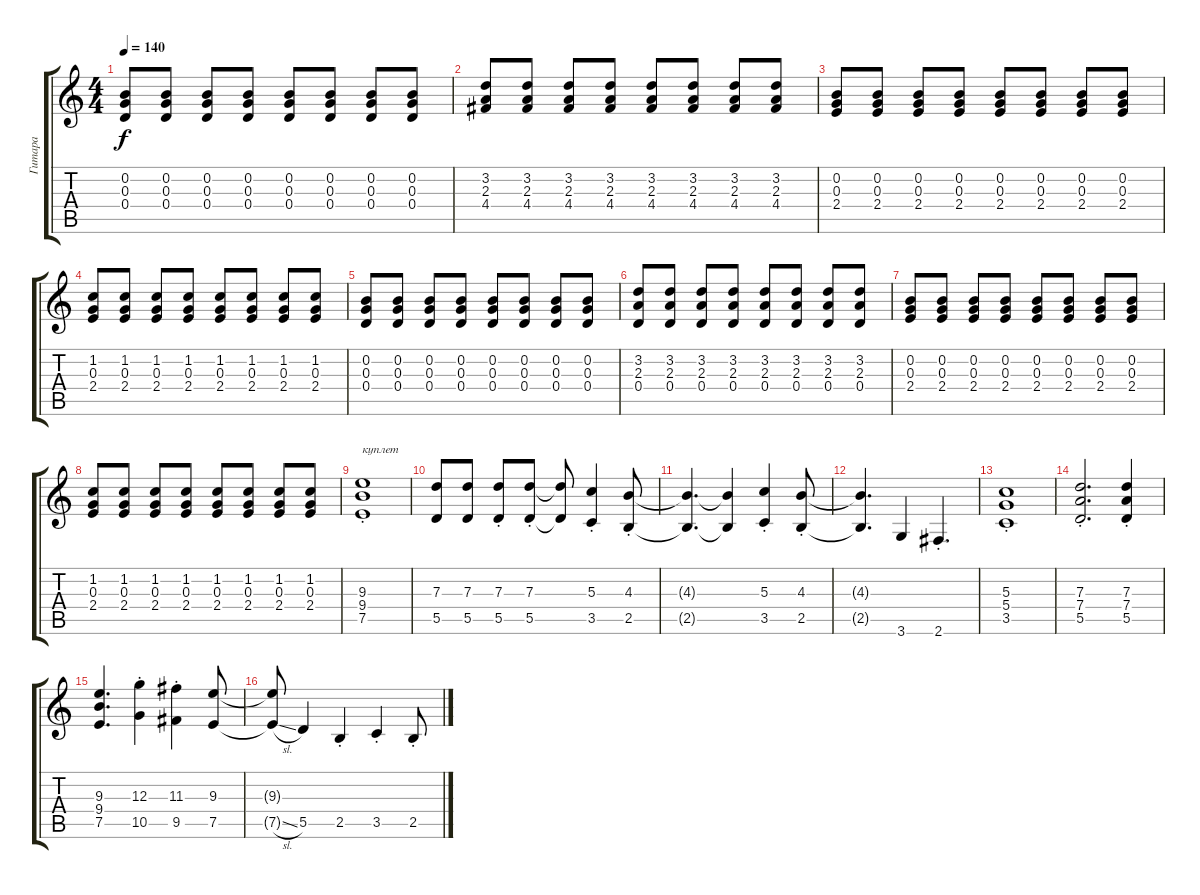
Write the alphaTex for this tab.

\track ("Гитара" "Гитара") {instrument acousticguitarsteel}
\staff {score tabs}
\tuning (E4 B3 G3 D3 A2 E2) {hide}
\ts (4 4)
\tempo 140
\clef g2
\ks c
(0.2 0.3 0.4).8{dy f instrument distortionguitar} (0.2 0.3 0.4).8 (0.2 0.3 0.4).8 (0.2 0.3 0.4).8 (0.2 0.3 0.4).8 (0.2 0.3 0.4).8 (0.2 0.3 0.4).8 (0.2 0.3 0.4).8 |
(3.2 2.3 4.4).8 (3.2 2.3 4.4).8 (3.2 2.3 4.4).8 (3.2 2.3 4.4).8 (3.2 2.3 4.4).8 (3.2 2.3 4.4).8 (3.2 2.3 4.4).8 (3.2 2.3 4.4).8 |
(0.2 0.3 2.4).8 (0.2 0.3 2.4).8 (0.2 0.3 2.4).8 (0.2 0.3 2.4).8 (0.2 0.3 2.4).8 (0.2 0.3 2.4).8 (0.2 0.3 2.4).8 (0.2 0.3 2.4).8 |
(1.2 0.3 2.4).8 (1.2 0.3 2.4).8 (1.2 0.3 2.4).8 (1.2 0.3 2.4).8 (1.2 0.3 2.4).8 (1.2 0.3 2.4).8 (1.2 0.3 2.4).8 (1.2 0.3 2.4).8 |
(0.2 0.3 0.4).8 (0.2 0.3 0.4).8 (0.2 0.3 0.4).8 (0.2 0.3 0.4).8 (0.2 0.3 0.4).8 (0.2 0.3 0.4).8 (0.2 0.3 0.4).8 (0.2 0.3 0.4).8 |
(3.2 2.3 0.4).8 (3.2 2.3 0.4).8 (3.2 2.3 0.4).8 (3.2 2.3 0.4).8 (3.2 2.3 0.4).8 (3.2 2.3 0.4).8 (3.2 2.3 0.4).8 (3.2 2.3 0.4).8 |
(0.2 0.3 2.4).8 (0.2 0.3 2.4).8 (0.2 0.3 2.4).8 (0.2 0.3 2.4).8 (0.2 0.3 2.4).8 (0.2 0.3 2.4).8 (0.2 0.3 2.4).8 (0.2 0.3 2.4).8 |
(1.2 0.3 2.4).8 (1.2 0.3 2.4).8 (1.2 0.3 2.4).8 (1.2 0.3 2.4).8 (1.2 0.3 2.4).8 (1.2 0.3 2.4).8 (1.2 0.3 2.4).8 (1.2 0.3 2.4).8 |
(9.3{st} 9.4{st} 7.5{st}).1{txt "куплет"} |
(7.3 5.5).8 (7.3 5.5).8 (7.3{st} 5.5{st}).8 (7.3{st} 5.5{st}).8 (7.3{t} 5.5{t}).8 (5.3{st} 3.5{st}).4 (4.3{st} 2.5{st}).8 |
(4.3{t} 2.5{t}).4{d} (4.3{t} 2.5{t}).4 (5.3{st} 3.5{st}).4 (4.3{st} 2.5{st}).8 |
(4.3{t} 2.5{t}).4{d} 3.6.4 2.6{st}.4{d} |
(5.3{st} 5.4{st} 3.5{st}).1 |
(7.3{st} 7.4{st} 5.5{st}).2{d} (7.3{st} 7.4{st} 5.5{st}).4 |
(9.3 9.4 7.5).4{d} (12.3{st} 10.5{st}).4 (11.3{st} 9.5{st}).4 (9.3 7.5).8 |
(9.3{t} 7.5{sl t}).8 5.5.4 2.5{st}.4 3.5{st}.4 2.5{st}.8
